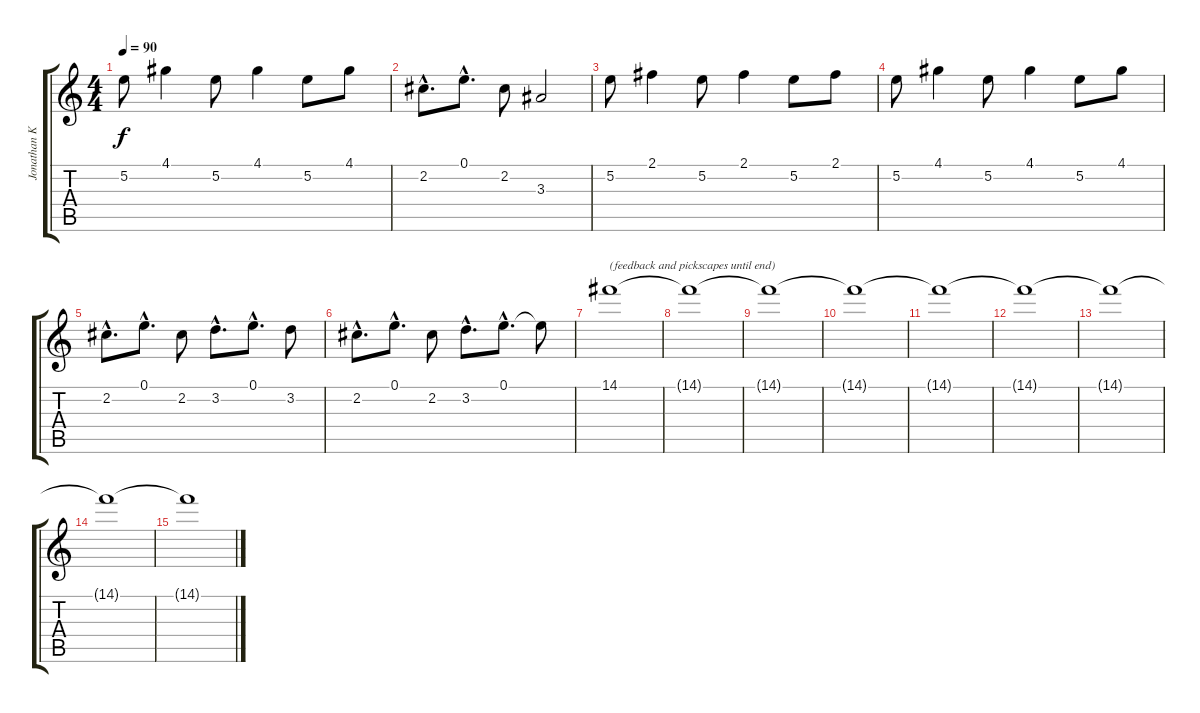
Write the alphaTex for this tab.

\track ("Jonathan Kroll" "Jonathan K") {instrument distortionguitar}
\staff {score tabs}
\tuning (E4 B3 G3 D3 A2 E2) {hide}
\ts (4 4)
\tempo 90
\clef g2
\ks c
5.2.8{dy f} 4.1.4 5.2.8 4.1.4 5.2.8 4.1.8 |
2.2{hac}.8{d} 0.1{hac}.8{d} 2.2.8 3.3.2 |
5.2.8 2.1.4 5.2.8 2.1.4 5.2.8 2.1.8 |
5.2.8 4.1.4 5.2.8 4.1.4 5.2.8 4.1.8 |
2.2{hac}.8{d} 0.1{hac}.8{d} 2.2.8 3.2{hac}.8{d} 0.1{hac}.8{d} 3.2.8 |
2.2{hac}.8{d} 0.1{hac}.8{d} 2.2.8 3.2{hac}.8{d} 0.1{hac}.8{d} 0.1{t}.8 |
14.1.1{txt "(feedback and pickscapes until end)"} |
14.1{t}.1{volume 8} |
14.1{t}.1 |
14.1{t}.1 |
14.1{t}.1 |
14.1{t}.1 |
14.1{t}.1 |
14.1{t}.1 |
14.1{t}.1
